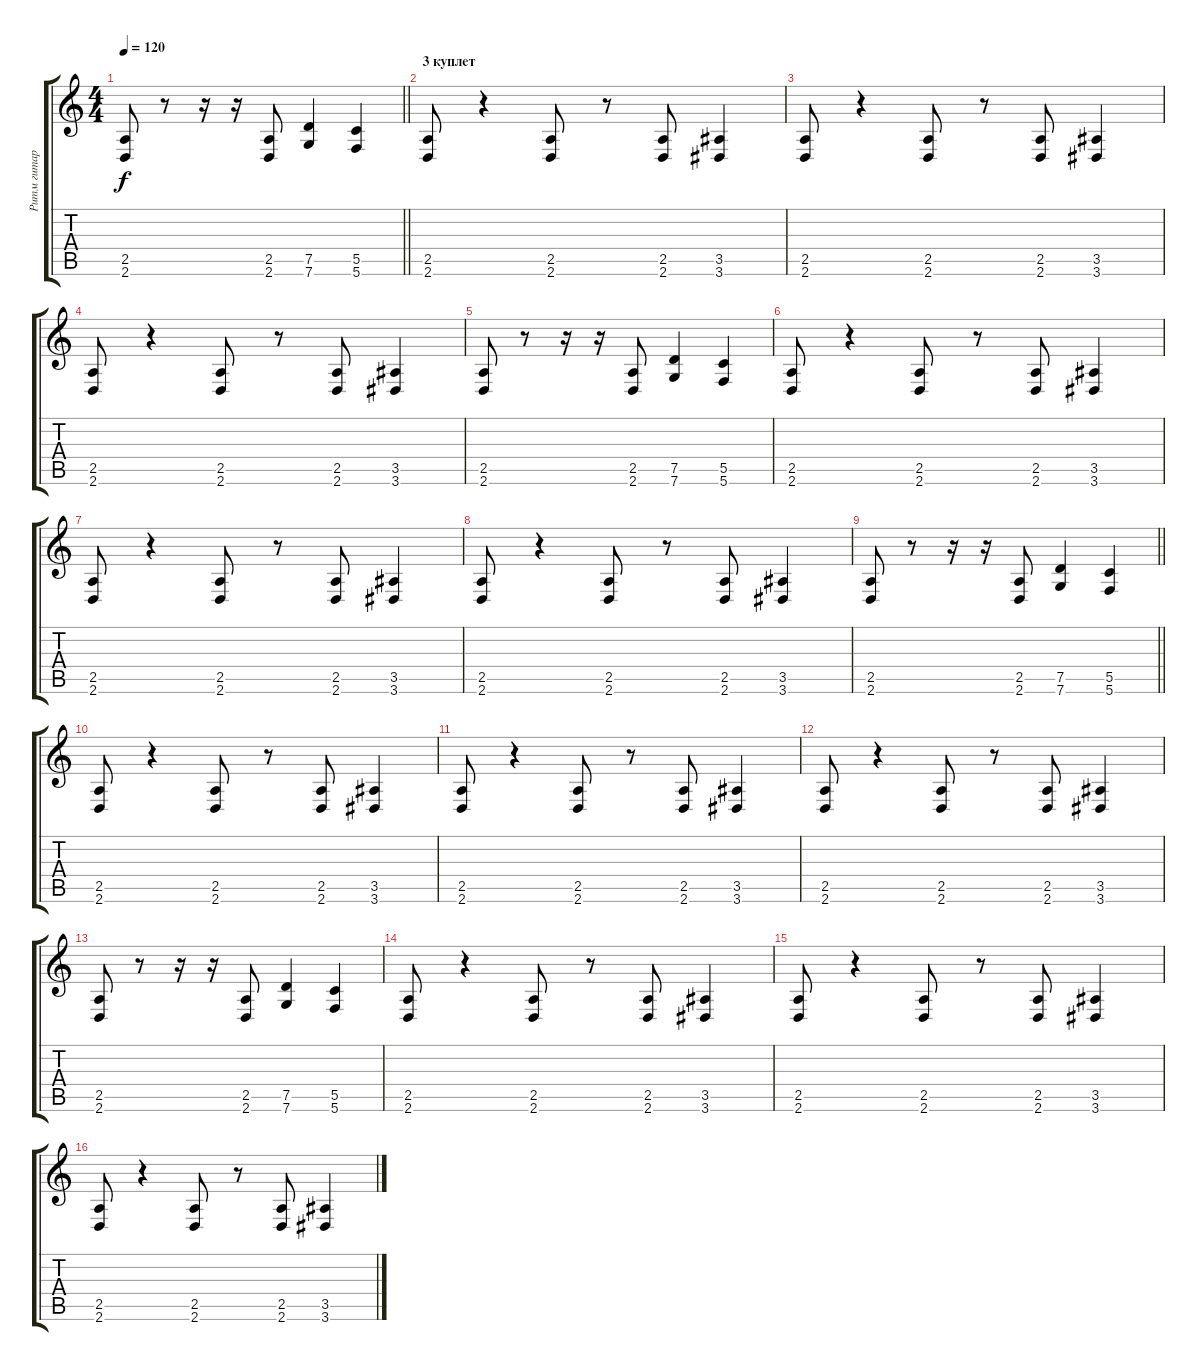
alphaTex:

\track ("Ритм гитара" "Ритм гитар") {instrument overdrivenguitar}
\staff {score tabs}
\tuning (D4 A3 F3 C3 G2 C2) {hide}
\ts (4 4)
\tempo 120
\clef g2
\barLineRight lightlight
\ks c
(2.5 2.6).8{dy f} r.8 r.16 r.16 (2.5 2.6).8 (7.5 7.6).4 (5.5 5.6).4 |
\section ("" "3 куплет")
(2.5 2.6).8 r.4 (2.5 2.6).8 r.8 (2.5 2.6).8 (3.5 3.6).4 |
(2.5 2.6).8 r.4 (2.5 2.6).8 r.8 (2.5 2.6).8 (3.5 3.6).4 |
(2.5 2.6).8 r.4 (2.5 2.6).8 r.8 (2.5 2.6).8 (3.5 3.6).4 |
(2.5 2.6).8 r.8 r.16 r.16 (2.5 2.6).8 (7.5 7.6).4 (5.5 5.6).4 |
(2.5 2.6).8 r.4 (2.5 2.6).8 r.8 (2.5 2.6).8 (3.5 3.6).4 |
(2.5 2.6).8 r.4 (2.5 2.6).8 r.8 (2.5 2.6).8 (3.5 3.6).4 |
(2.5 2.6).8 r.4 (2.5 2.6).8 r.8 (2.5 2.6).8 (3.5 3.6).4 |
\barLineRight lightlight
(2.5 2.6).8 r.8 r.16 r.16 (2.5 2.6).8 (7.5 7.6).4 (5.5 5.6).4 |
(2.5 2.6).8 r.4 (2.5 2.6).8 r.8 (2.5 2.6).8 (3.5 3.6).4 |
(2.5 2.6).8 r.4 (2.5 2.6).8 r.8 (2.5 2.6).8 (3.5 3.6).4 |
(2.5 2.6).8 r.4 (2.5 2.6).8 r.8 (2.5 2.6).8 (3.5 3.6).4 |
(2.5 2.6).8 r.8 r.16 r.16 (2.5 2.6).8 (7.5 7.6).4 (5.5 5.6).4 |
(2.5 2.6).8 r.4 (2.5 2.6).8 r.8 (2.5 2.6).8 (3.5 3.6).4 |
(2.5 2.6).8 r.4 (2.5 2.6).8 r.8 (2.5 2.6).8 (3.5 3.6).4 |
(2.5 2.6).8 r.4 (2.5 2.6).8 r.8 (2.5 2.6).8 (3.5 3.6).4
